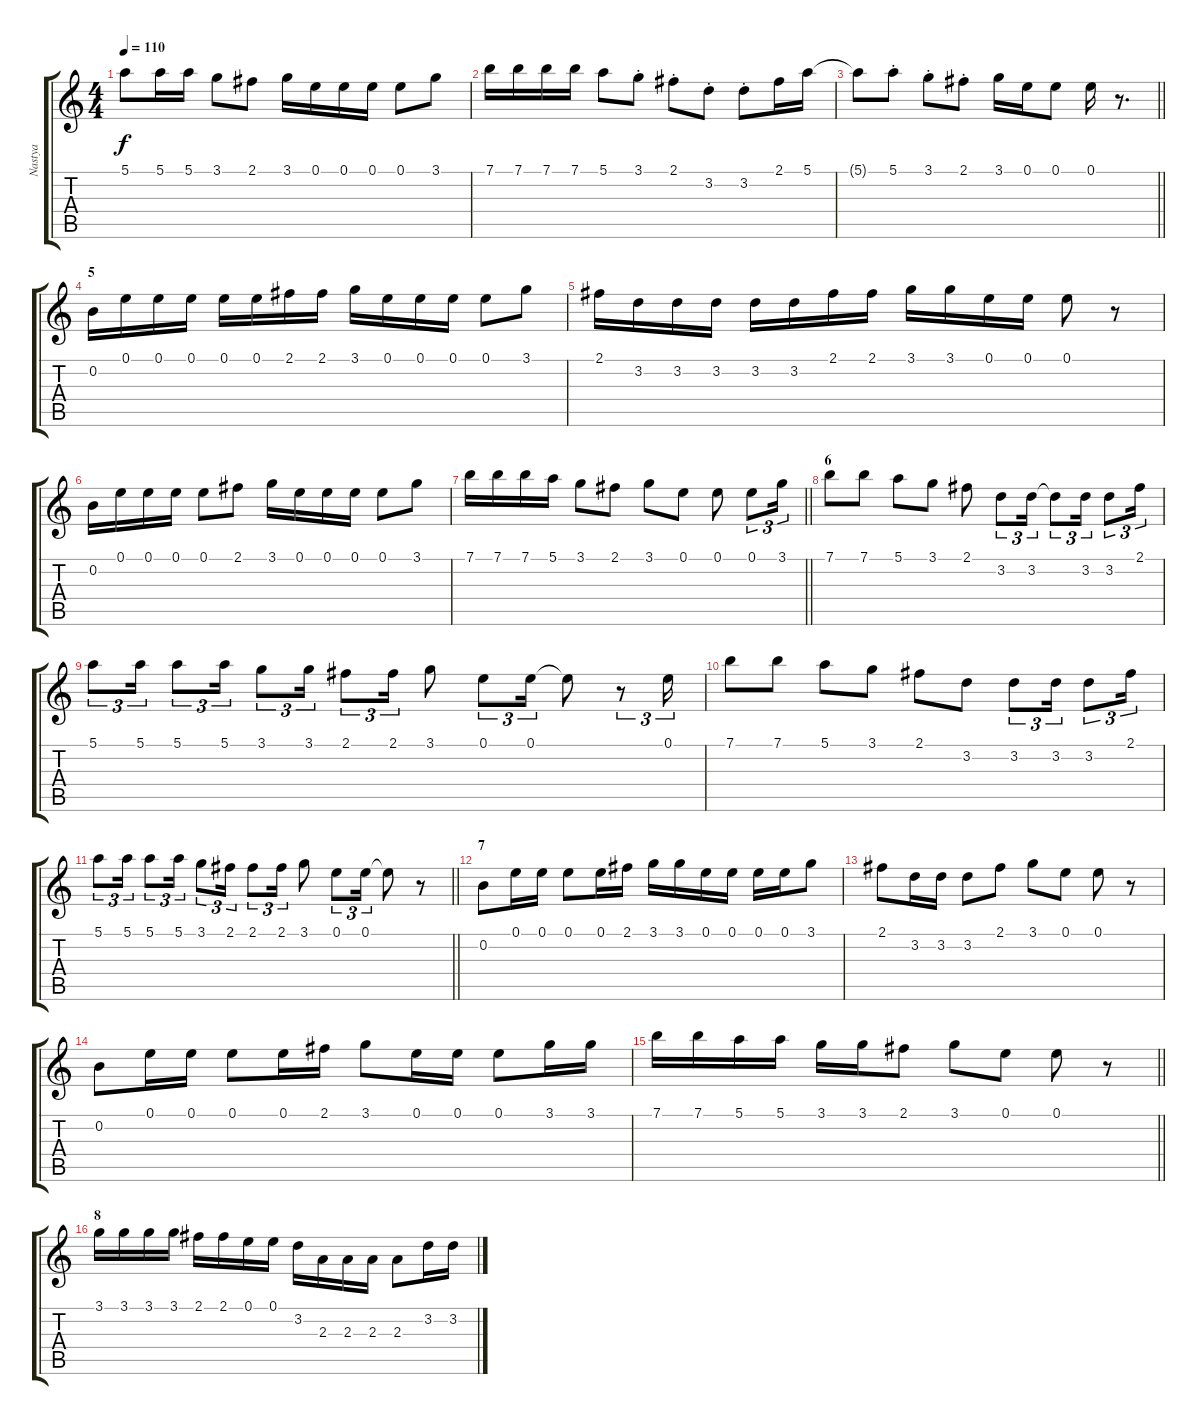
\track ("Nastya" "Nastya") {instrument acousticguitarnylon}
\staff {score tabs}
\tuning (E4 B3 G3 D3 A2 E2) {hide}
\ts (4 4)
\tempo 110
\clef g2
\ks c
5.1.8{dy f} 5.1.16 5.1.16 3.1.8 2.1.8 3.1.16 0.1.16 0.1.16 0.1.16 0.1.8 3.1.8 |
7.1.16 7.1.16 7.1.16 7.1.16 5.1.8 3.1{st}.8 2.1{st}.8 3.2{st}.8 3.2{st}.8 2.1.16 5.1.16 |
\barLineRight lightlight
5.1{t}.8 5.1{st}.8 3.1{st}.8 2.1{st}.8 3.1.16 0.1.16 0.1.8 0.1.16 r.8{d} |
\section ("" "5")
0.2.16 0.1.16 0.1.16 0.1.16 0.1.16 0.1.16 2.1.16 2.1.16 3.1.16 0.1.16 0.1.16 0.1.16 0.1.8 3.1.8 |
2.1.16 3.2.16 3.2.16 3.2.16 3.2.16 3.2.16 2.1.16 2.1.16 3.1.16 3.1.16 0.1.16 0.1.16 0.1.8 r.8 |
0.2.16 0.1.16 0.1.16 0.1.16 0.1.8 2.1.8 3.1.16 0.1.16 0.1.16 0.1.16 0.1.8 3.1.8 |
\barLineRight lightlight
7.1.16 7.1.16 7.1.16 5.1.16 3.1.8 2.1.8 3.1.8 0.1.8 0.1.8 0.1.8{tu (3 2)} 3.1.16{tu (3 2)} |
\section ("" "6")
7.1.8 7.1.8 5.1.8 3.1.8 2.1.8 3.2.8{tu (3 2)} 3.2.16{tu (3 2)} 3.2{t}.8{tu (3 2)} 3.2.16{tu (3 2)} 3.2.8{tu (3 2)} 2.1.16{tu (3 2)} |
5.1.8{tu (3 2)} 5.1.16{tu (3 2)} 5.1.8{tu (3 2)} 5.1.16{tu (3 2)} 3.1.8{tu (3 2)} 3.1.16{tu (3 2)} 2.1.8{tu (3 2)} 2.1.16{tu (3 2)} 3.1.8 0.1.8{tu (3 2)} 0.1.16{tu (3 2)} 0.1{t}.8 r.8{tu (3 2)} 0.1.16{tu (3 2)} |
7.1.8 7.1.8 5.1.8 3.1.8 2.1.8 3.2.8 3.2.8{tu (3 2)} 3.2.16{tu (3 2)} 3.2.8{tu (3 2)} 2.1.16{tu (3 2)} |
\barLineRight lightlight
5.1.8{tu (3 2)} 5.1.16{tu (3 2)} 5.1.8{tu (3 2)} 5.1.16{tu (3 2)} 3.1.8{tu (3 2)} 2.1.16{tu (3 2)} 2.1.8{tu (3 2)} 2.1.16{tu (3 2)} 3.1.8 0.1.8{tu (3 2)} 0.1.16{tu (3 2)} 0.1{t}.8 r.8 |
\section ("" "7")
0.2.8 0.1.16 0.1.16 0.1.8 0.1.16 2.1.16 3.1.16 3.1.16 0.1.16 0.1.16 0.1.16 0.1.16 3.1.8 |
2.1.8 3.2.16 3.2.16 3.2.8 2.1.8 3.1.8 0.1.8 0.1.8 r.8 |
0.2.8 0.1.16 0.1.16 0.1.8 0.1.16 2.1.16 3.1.8 0.1.16 0.1.16 0.1.8 3.1.16 3.1.16 |
\barLineRight lightlight
7.1.16 7.1.16 5.1.16 5.1.16 3.1.16 3.1.16 2.1.8 3.1.8 0.1.8 0.1.8 r.8 |
\section ("" "8")
3.1.16 3.1.16 3.1.16 3.1.16 2.1.16 2.1.16 0.1.16 0.1.16 3.2.16 2.3.16 2.3.16 2.3.16 2.3.8 3.2.16 3.2.16
